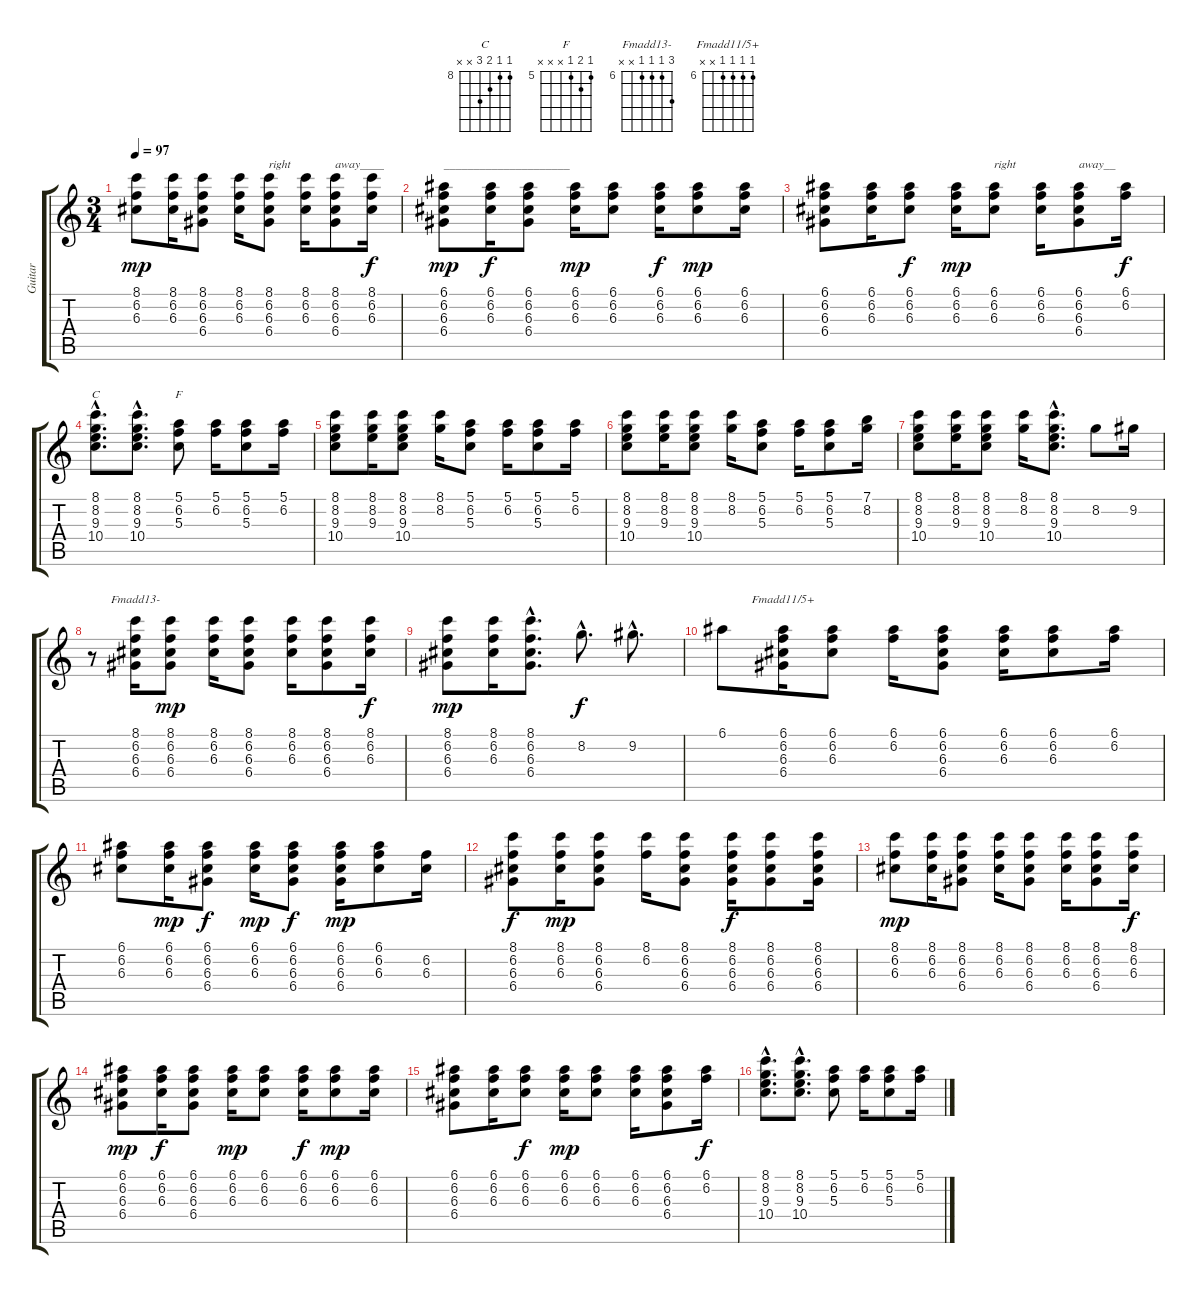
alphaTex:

\track ("Guitar" "Guitar") {instrument acousticguitarsteel}
\staff {score tabs}
\tuning (E4 B3 G3 D3 A2 E2) {hide}
\chord ("C" 8 8 9 10 x x) {firstfret 8}
\chord ("F" 5 6 5 x x x) {firstfret 5}
\chord ("Fmadd13-" 8 6 6 6 x x) {firstfret 6}
\chord ("Fmadd11/5+" 6 6 6 6 x x) {firstfret 6}
\ts (3 4)
\tempo 97
\clef g2
\ks c
(8.1 6.2 6.3).8{dy mp} (8.1 6.2 6.3).16 (8.1 6.2 6.3 6.4).8 (8.1 6.2 6.3).16 (8.1 6.2 6.3 6.4).8{txt "right"} (8.1 6.2 6.3).16 (8.1 6.2 6.3 6.4).8{txt "away____"} (8.1 6.2 6.3).16{dy f} |
(6.1 6.2 6.3 6.4).8{txt "_____________________" dy mp} (6.1 6.2 6.3).16{dy f} (6.1 6.2 6.3 6.4).8 (6.1 6.2 6.3).16{dy mp} (6.1 6.2 6.3).8 (6.1 6.2 6.3).16{dy f} (6.1 6.2 6.3).8{dy mp} (6.1 6.2 6.3).16 |
(6.1 6.2 6.3 6.4).8 (6.1 6.2 6.3).16 (6.1 6.2 6.3).8{dy f} (6.1 6.2 6.3).16{dy mp} (6.1 6.2 6.3).8{txt "right"} (6.1 6.2 6.3).16 (6.1 6.2 6.3 6.4).8{txt "away__"} (6.1 6.2).16{dy f} |
(8.1{hac} 8.2{hac} 9.3{hac} 10.4{hac}).8{d ch "C"} (8.1{hac} 8.2{hac} 9.3{hac} 10.4{hac}).8{d} (5.1 6.2 5.3).8{ch "F"} (5.1 6.2).16 (5.1 6.2 5.3).8 (5.1 6.2).16 |
(8.1 8.2 9.3 10.4).8 (8.1 8.2 9.3).16 (8.1 8.2 9.3 10.4).8 (8.1 8.2).16 (5.1 6.2 5.3).8 (5.1 6.2).16 (5.1 6.2 5.3).8 (5.1 6.2).16 |
(8.1 8.2 9.3 10.4).8 (8.1 8.2 9.3).16 (8.1 8.2 9.3 10.4).8 (8.1 8.2).16 (5.1 6.2 5.3).8 (5.1 6.2).16 (5.1 6.2 5.3).8 (7.1 8.2).16 |
(8.1 8.2 9.3 10.4).8 (8.1 8.2 9.3).16 (8.1 8.2 9.3 10.4).8 (8.1 8.2).16 (8.1{hac} 8.2{hac} 9.3{hac} 10.4{hac}).8{d} 8.2.8 9.2.16 |
r.8 (8.1 6.2 6.3 6.4).16{ch "Fmadd13-"} (8.1 6.2 6.3 6.4).8{dy mp} (8.1 6.2 6.3).16 (8.1 6.2 6.3 6.4).8 (8.1 6.2 6.3).16 (8.1 6.2 6.3 6.4).8 (8.1 6.2 6.3).16{dy f} |
(8.1 6.2 6.3 6.4).8{dy mp} (8.1 6.2 6.3).16 (8.1{hac} 6.2{hac} 6.3{hac} 6.4{hac}).8{d} 8.2{hac}.8{d dy f} 9.2{hac}.8{d} |
6.1.8 (6.1 6.2 6.3 6.4).16{ch "Fmadd11/5+"} (6.1 6.2 6.3).8 (6.1 6.2).16 (6.1 6.2 6.3 6.4).8 (6.1 6.2 6.3).16 (6.1 6.2 6.3).8 (6.1 6.2).16 |
(6.1 6.2 6.3).8 (6.1 6.2 6.3).16{dy mp} (6.1 6.2 6.3 6.4).8{dy f} (6.1 6.2 6.3).16{dy mp} (6.1 6.2 6.3 6.4).8{dy f} (6.1 6.2 6.3 6.4).16{dy mp} (6.1 6.2 6.3).8 (6.2 6.3).16 |
(8.1 6.2 6.3 6.4).8{dy f} (8.1 6.2 6.3).16{dy mp} (8.1 6.2 6.3 6.4).8 (8.1 6.2).16 (8.1 6.2 6.3 6.4).8 (8.1 6.2 6.3 6.4).16{dy f} (8.1 6.2 6.3 6.4).8 (8.1 6.2 6.3 6.4).16 |
(8.1 6.2 6.3).8{dy mp} (8.1 6.2 6.3).16 (8.1 6.2 6.3 6.4).8 (8.1 6.2 6.3).16 (8.1 6.2 6.3 6.4).8 (8.1 6.2 6.3).16 (8.1 6.2 6.3 6.4).8 (8.1 6.2 6.3).16{dy f} |
(6.1 6.2 6.3 6.4).8{dy mp} (6.1 6.2 6.3).16{dy f} (6.1 6.2 6.3 6.4).8 (6.1 6.2 6.3).16{dy mp} (6.1 6.2 6.3).8 (6.1 6.2 6.3).16{dy f} (6.1 6.2 6.3).8{dy mp} (6.1 6.2 6.3).16 |
(6.1 6.2 6.3 6.4).8 (6.1 6.2 6.3).16 (6.1 6.2 6.3).8{dy f} (6.1 6.2 6.3).16{dy mp} (6.1 6.2 6.3).8 (6.1 6.2 6.3).16 (6.1 6.2 6.3 6.4).8 (6.1 6.2).16{dy f} |
(8.1{hac} 8.2{hac} 9.3{hac} 10.4{hac}).8{d} (8.1{hac} 8.2{hac} 9.3{hac} 10.4{hac}).8{d} (5.1 6.2 5.3).8 (5.1 6.2).16 (5.1 6.2 5.3).8 (5.1 6.2).16
